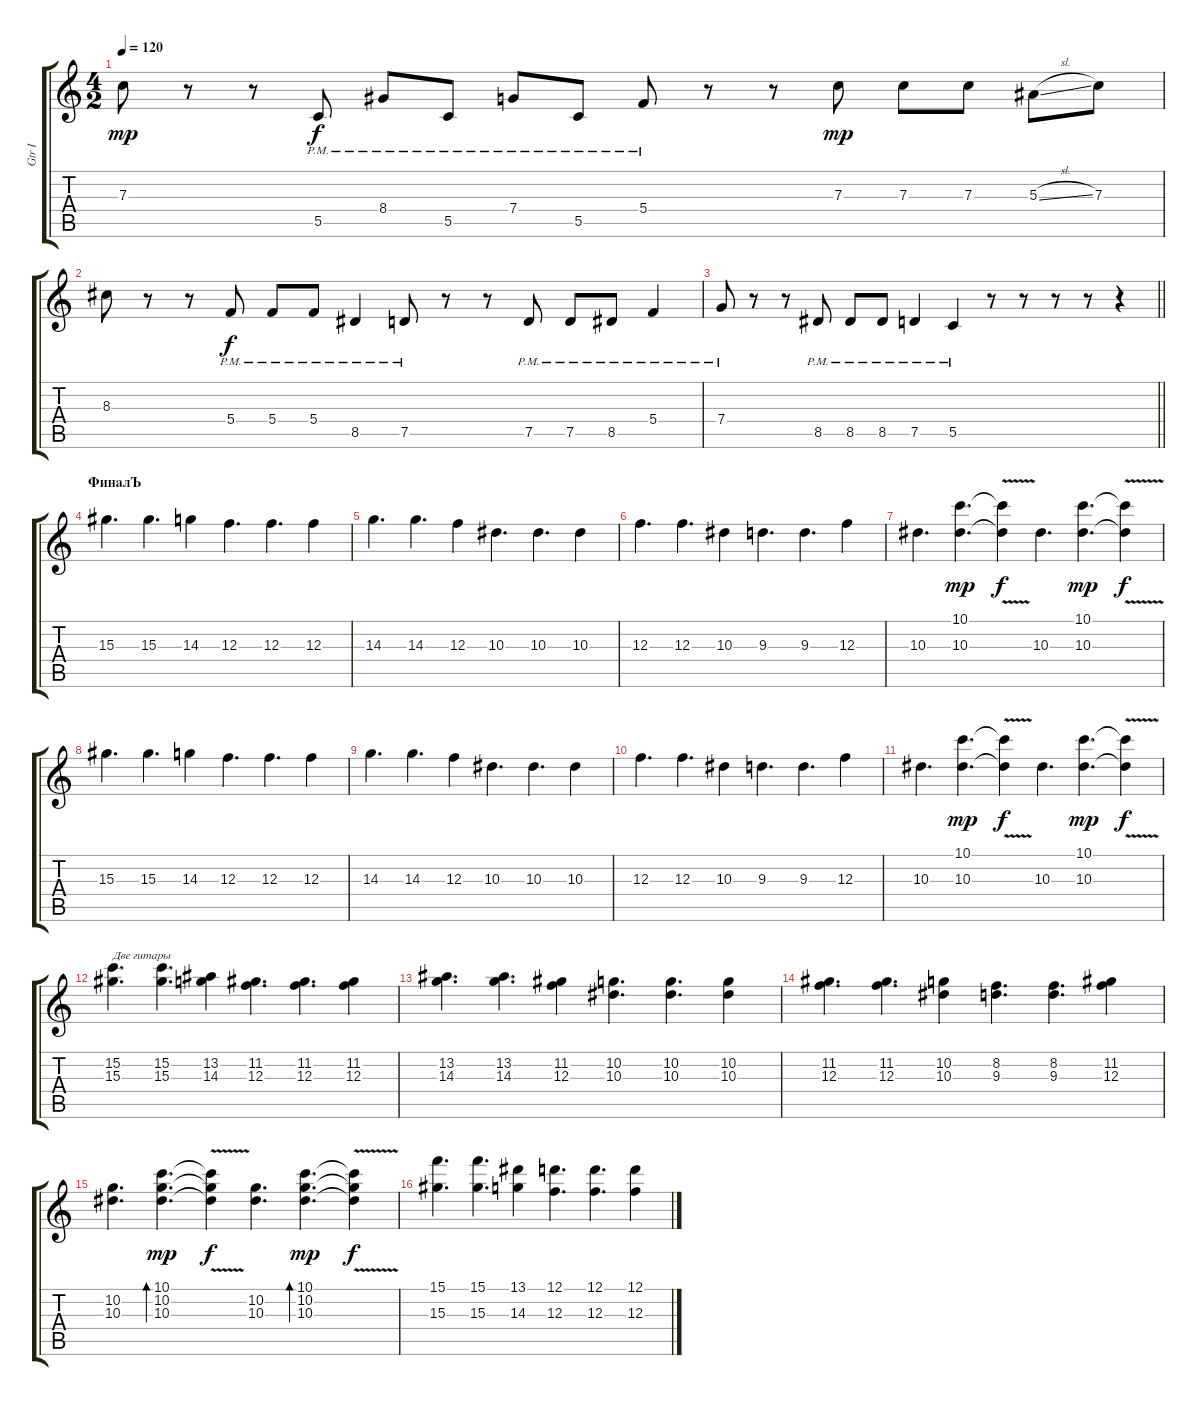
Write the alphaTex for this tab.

\track ("Gtr I" "Gtr I") {instrument electricguitarjazz}
\staff {score tabs}
\tuning (D4 A3 F3 C3 G2 D2) {hide}
\ts (4 2)
\tempo 120
\clef g2
\ks c
7.3.8{dy mp} r.8 r.8 5.5{pm}.8{dy f} 8.4{pm}.8 5.5{pm}.8 7.4{pm}.8 5.5{pm}.8 5.4{pm}.8 r.8 r.8 7.3.8{dy mp} 7.3.8 7.3.8 5.3{sl}.8 7.3.8 |
8.3.8 r.8 r.8 5.4{pm}.8{dy f} 5.4{pm}.8 5.4{pm}.8 8.5{pm}.4 7.5{pm}.8 r.8 r.8 7.5{pm}.8 7.5{pm}.8 8.5{pm}.8 5.4{pm}.4 |
\barLineRight lightlight
7.4{pm}.8 r.8 r.8 8.5{pm}.8 8.5{pm}.8 8.5{pm}.8 7.5{pm}.4 5.5{pm}.4 r.8 r.8 r.8 r.8 r.4 |
\section ("" "ФиналЪ")
15.3.4{d} 15.3.4{d} 14.3.4 12.3.4{d} 12.3.4{d} 12.3.4 |
14.3.4{d} 14.3.4{d} 12.3.4 10.3.4{d} 10.3.4{d} 10.3.4 |
12.3.4{d} 12.3.4{d} 10.3.4 9.3.4{d} 9.3.4{d} 12.3.4 |
10.3.4{d} (10.1 10.3).4{d dy mp} (10.1{v t} 10.3{v t}).4{dy f} 10.3.4{d} (10.1 10.3).4{d dy mp} (10.1{v t} 10.3{v t}).4{dy f} |
15.3.4{d} 15.3.4{d} 14.3.4 12.3.4{d} 12.3.4{d} 12.3.4 |
14.3.4{d} 14.3.4{d} 12.3.4 10.3.4{d} 10.3.4{d} 10.3.4 |
12.3.4{d} 12.3.4{d} 10.3.4 9.3.4{d} 9.3.4{d} 12.3.4 |
10.3.4{d} (10.1 10.3).4{d dy mp} (10.1{v t} 10.3{v t}).4{dy f} 10.3.4{d} (10.1 10.3).4{d dy mp} (10.1{v t} 10.3{v t}).4{dy f} |
(15.2 15.3).4{d txt "Две гитары"} (15.2 15.3).4{d} (13.2 14.3).4 (11.2 12.3).4{d} (11.2 12.3).4{d} (11.2 12.3).4 |
(13.2 14.3).4{d} (13.2 14.3).4{d} (11.2 12.3).4 (10.2 10.3).4{d} (10.2 10.3).4{d} (10.2 10.3).4 |
(11.2 12.3).4{d} (11.2 12.3).4{d} (10.2 10.3).4 (8.2 9.3).4{d} (8.2 9.3).4{d} (11.2 12.3).4 |
(10.2 10.3).4{d} (10.1 10.2 10.3).4{d bd 240 dy mp} (10.1{v t} 10.2{v t} 10.3{v t}).4{dy f} (10.2 10.3).4{d} (10.1 10.2 10.3).4{d bd 240 dy mp} (10.1{v t} 10.2{v t} 10.3{v t}).4{dy f} |
(15.1 15.3).4{d} (15.1 15.3).4{d} (13.1 14.3).4 (12.1 12.3).4{d} (12.1 12.3).4{d} (12.1 12.3).4
